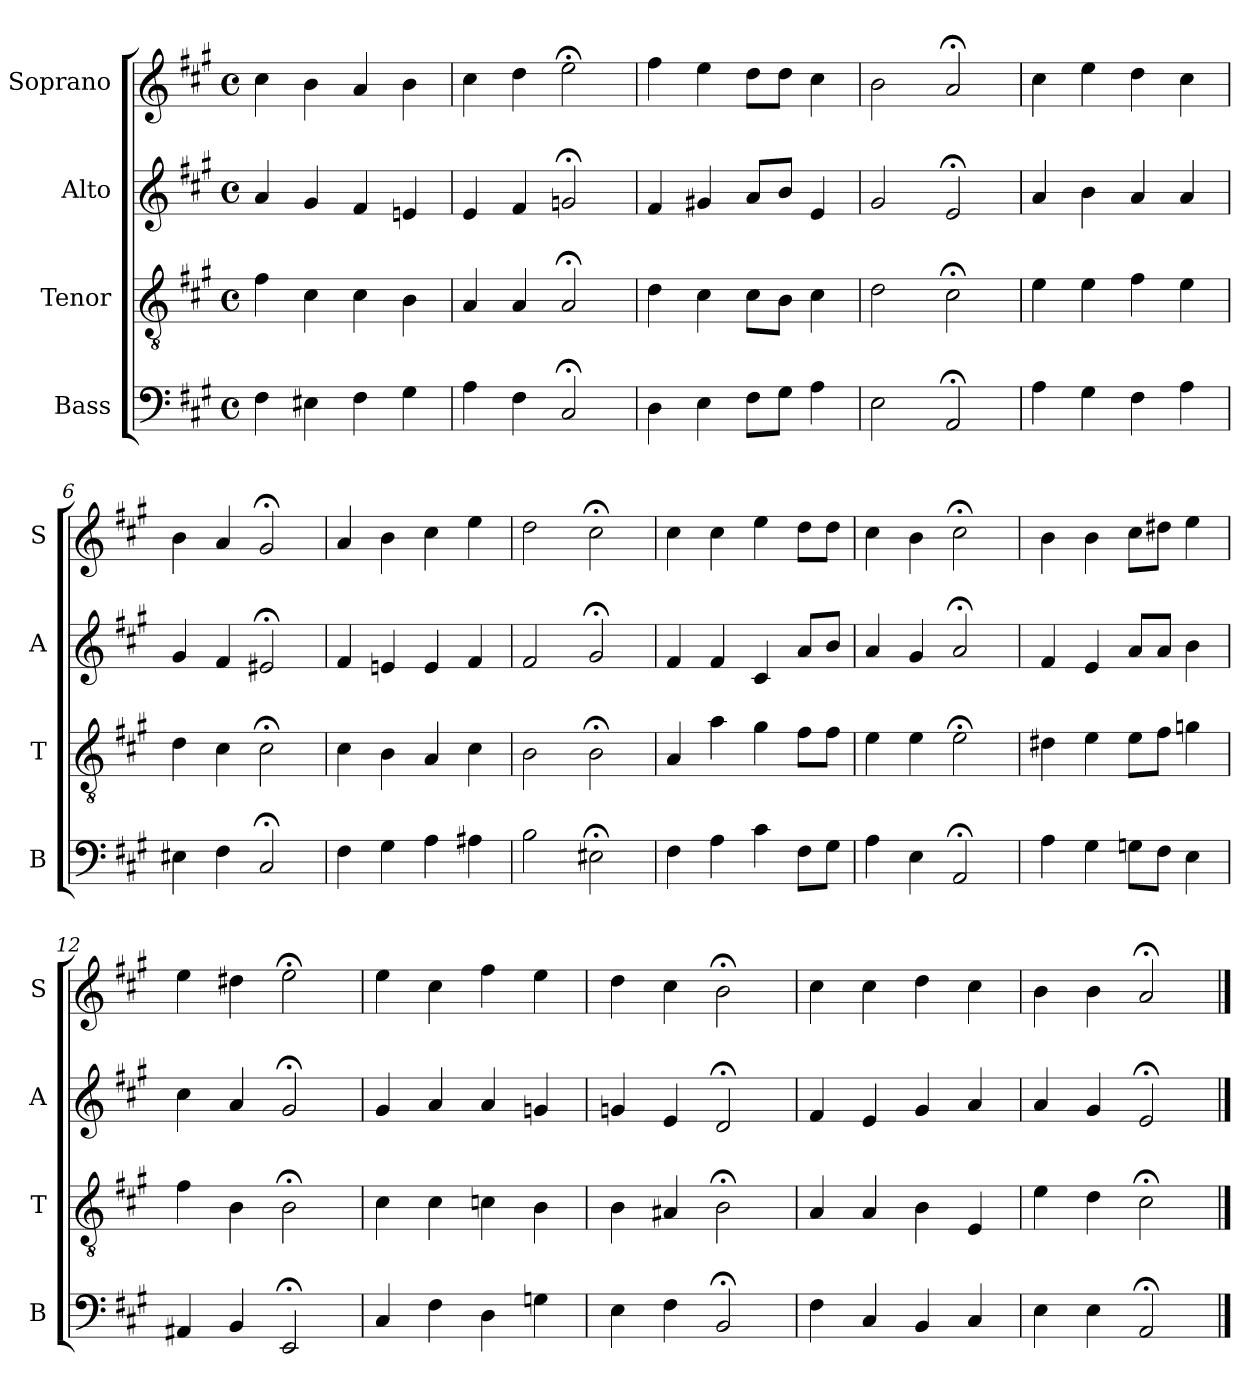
**kern	**kern	**kern	**kern
*part4	*part3	*part2	*part1
*staff4	*staff3	*staff2	*staff1
*I"Bass	*I"Tenor	*I"Alto	*I"Soprano
*I'B	*I'T	*I'A	*I'S
*clefF4	*clefGv2	*clefG2	*clefG2
*k[f#c#g#]	*k[f#c#g#]	*k[f#c#g#]	*k[f#c#g#]
*A:	*A:	*A:	*A:
*M4/4	*M4/4	*M4/4	*M4/4
*met(c)	*met(c)	*met(c)	*met(c)
*MM100	*MM100	*MM100	*MM100
=1	=1	=1	=1
4F#	4f#	4a	4cc#
4E#X	4c#	4g#	4b
4F#	4c#	4f#	4a
4G#	4B	4en	4b
=2	=2	=2	=2
4A	4A	4e	4cc#
4F#	4A	4f#	4dd
2C#;<	2A;<	2gn;<	2ee;<
=3	=3	=3	=3
4D	4d	4f#	4ff#
4E	4c#	4g#X	4ee
8F#L	8c#L	8aL	8ddL
8G#J	8BJ	8bJ	8ddJ
4A	4c#	4e	4cc#
=4	=4	=4	=4
2E	2d	2g#	2b
2AA;<	2c#;<	2e;<	2a;<
=5	=5	=5	=5
4A	4e	4a	4cc#
4G#	4e	4b	4ee
4F#	4f#	4a	4dd
4A	4e	4a	4cc#
=6	=6	=6	=6
4E#X	4d	4g#	4b
4F#	4c#	4f#	4a
2C#;<	2c#;<	2e#X;<	2g#;<
=7	=7	=7	=7
4F#	4c#	4f#	4a
4G#	4B	4en	4b
4A	4A	4e	4cc#
4A#X	4c#	4f#	4ee
=8	=8	=8	=8
2B	2B	2f#	2dd
2E#X;<	2B;<	2g#;<	2cc#;<
=9	=9	=9	=9
4F#	4A	4f#	4cc#
4A	4a	4f#	4cc#
4c#	4g#	4c#	4ee
8F#L	8f#L	8aL	8ddL
8G#J	8f#J	8bJ	8ddJ
=10	=10	=10	=10
4A	4e	4a	4cc#
4E	4e	4g#	4b
2AA;<	2e;<	2a;<	2cc#;<
=11	=11	=11	=11
4A	4d#X	4f#	4b
4G#	4e	4e	4b
8GnL	8eL	8aL	8cc#L
8F#J	8f#J	8aJ	8dd#XJ
4E	4gn	4b	4ee
=12	=12	=12	=12
4AA#X	4f#	4cc#	4ee
4BB	4B	4a	4dd#X
2EE;<	2B;<	2g#;<	2ee;<
=13	=13	=13	=13
4C#	4c#	4g#	4ee
4F#	4c#	4a	4cc#
4D	4cn	4a	4ff#
4Gn	4B	4gn	4ee
=14	=14	=14	=14
4E	4B	4gn	4dd
4F#	4A#X	4e	4cc#
2BB;<	2B;<	2d;<	2b;<
=15	=15	=15	=15
4F#	4A	4f#	4cc#
4C#	4A	4e	4cc#
4BB	4B	4g#	4dd
4C#	4E	4a	4cc#
=16	=16	=16	=16
4E	4e	4a	4b
4E	4d	4g#	4b
2AA;<	2c#;<	2e;<	2a;<
==	==	==	==
*-	*-	*-	*-
